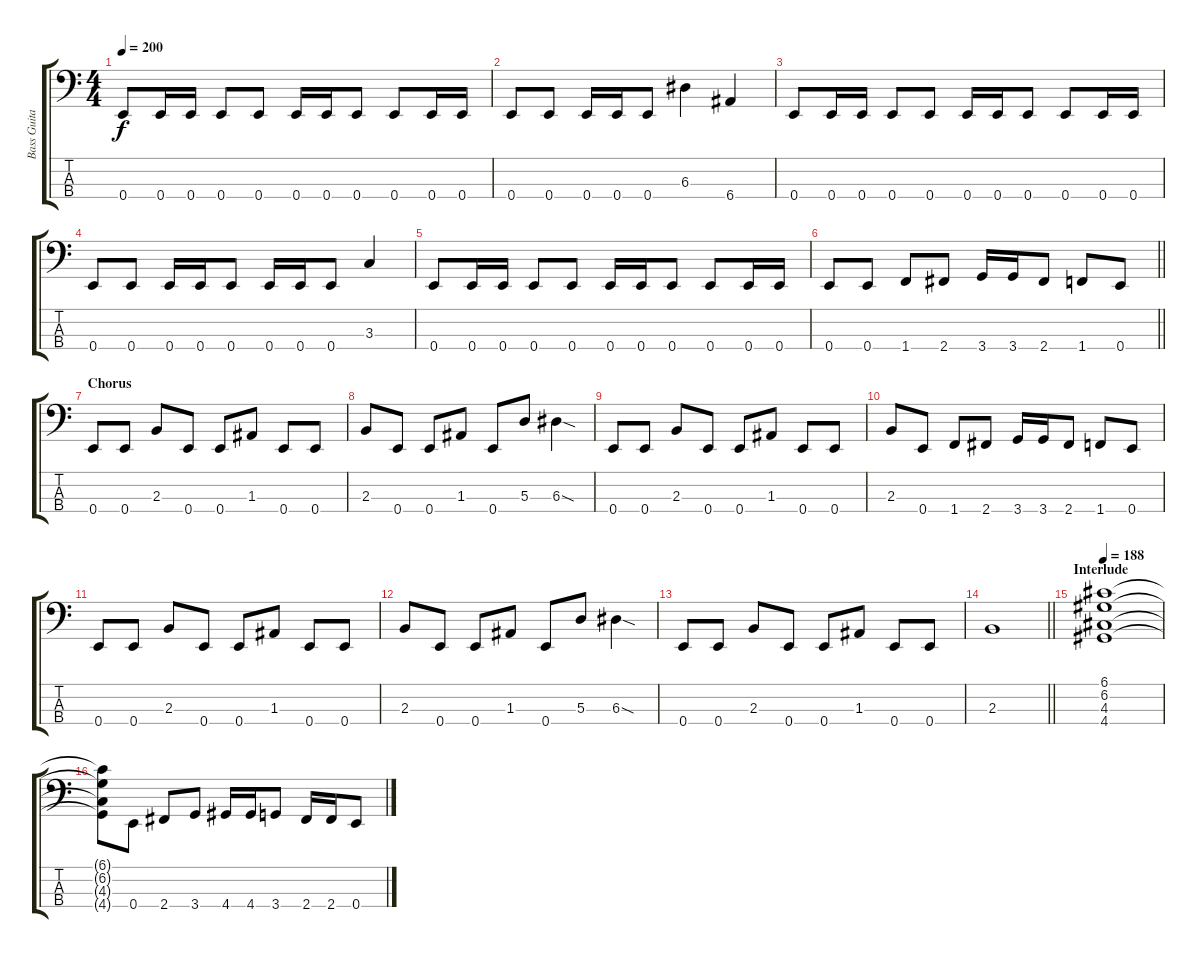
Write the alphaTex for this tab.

\track ("Bass Guitar" "Bass Guita") {instrument electricbassfinger}
\staff {score tabs}
\tuning (G2 D2 A1 E1) {hide}
\ts (4 4)
\tempo 200
\clef f4
\ks c
0.4.8{dy f} 0.4.16 0.4.16 0.4.8 0.4.8 0.4.16 0.4.16 0.4.8 0.4.8 0.4.16 0.4.16 |
0.4.8 0.4.8 0.4.16 0.4.16 0.4.8 6.3.4 6.4.4 |
0.4.8 0.4.16 0.4.16 0.4.8 0.4.8 0.4.16 0.4.16 0.4.8 0.4.8 0.4.16 0.4.16 |
0.4.8 0.4.8 0.4.16 0.4.16 0.4.8 0.4.16 0.4.16 0.4.8 3.3.4 |
0.4.8 0.4.16 0.4.16 0.4.8 0.4.8 0.4.16 0.4.16 0.4.8 0.4.8 0.4.16 0.4.16 |
\barLineRight lightlight
0.4.8 0.4.8 1.4.8 2.4.8 3.4.16 3.4.16 2.4.8 1.4.8 0.4.8 |
\section ("" "Chorus")
0.4.8 0.4.8 2.3.8 0.4.8 0.4.8 1.3.8 0.4.8 0.4.8 |
2.3.8 0.4.8 0.4.8 1.3.8 0.4.8 5.3.8 6.3{sod}.4 |
0.4.8 0.4.8 2.3.8 0.4.8 0.4.8 1.3.8 0.4.8 0.4.8 |
2.3.8 0.4.8 1.4.8 2.4.8 3.4.16 3.4.16 2.4.8 1.4.8 0.4.8 |
0.4.8 0.4.8 2.3.8 0.4.8 0.4.8 1.3.8 0.4.8 0.4.8 |
2.3.8 0.4.8 0.4.8 1.3.8 0.4.8 5.3.8 6.3{sod}.4 |
0.4.8 0.4.8 2.3.8 0.4.8 0.4.8 1.3.8 0.4.8 0.4.8 |
\barLineRight lightlight
2.3.1 |
\section ("" "Interlude")
\tempo 188
(6.1 6.2 4.3 4.4).1 |
(6.1{t} 6.2{t} 4.3{t} 4.4{t}).8 0.4.8 2.4.8 3.4.8 4.4.16 4.4.16 3.4.8 2.4.16 2.4.16 0.4.8
